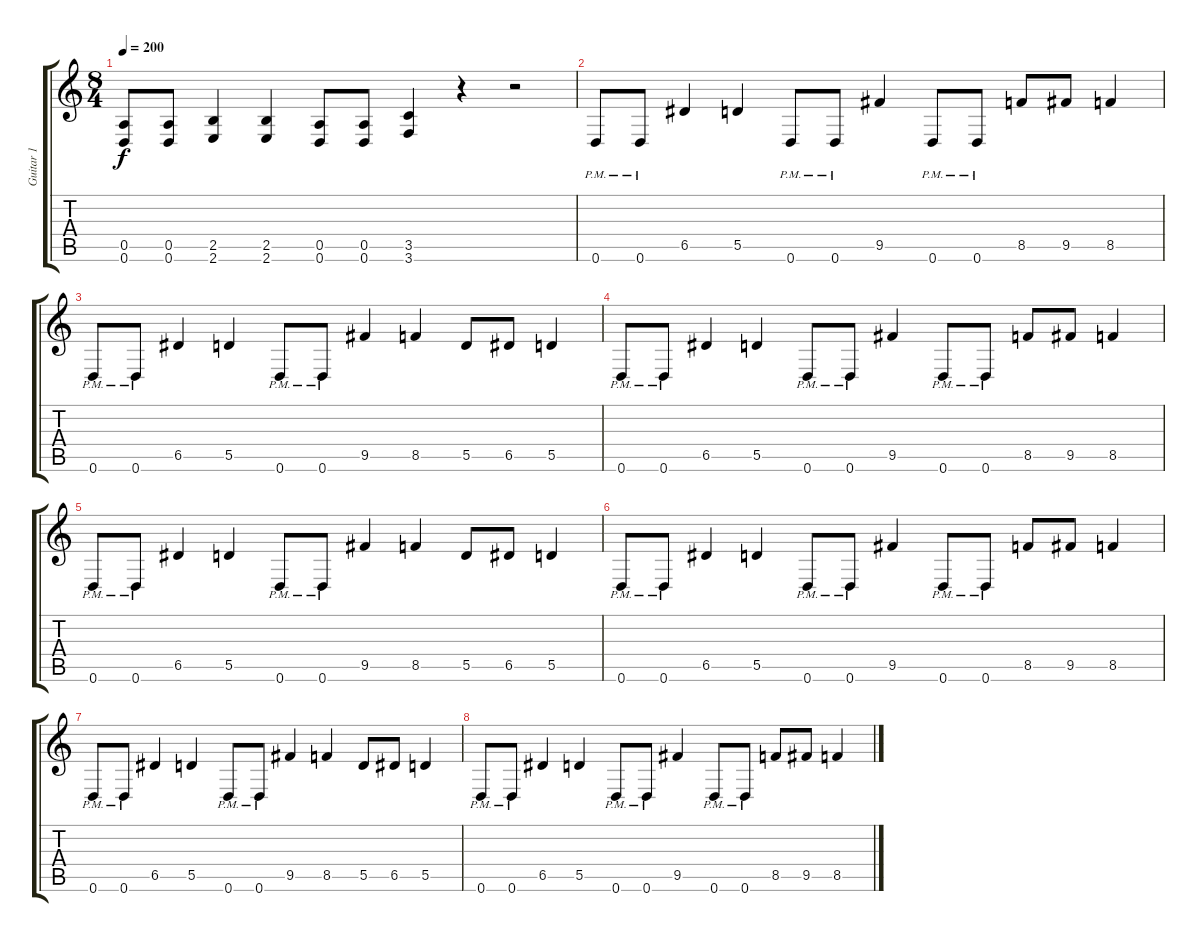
\track ("Guitar 1" "Guitar 1") {instrument distortionguitar}
\staff {score tabs}
\tuning (E4 B3 G3 D3 A2 D2) {hide}
\ts (8 4)
\tempo 200
\clef g2
\ks c
(0.5 0.6).8{dy f} (0.5 0.6).8 (2.5 2.6).4 (2.5 2.6).4 (0.5 0.6).8 (0.5 0.6).8 (3.5 3.6).4 r.4 r.2 |
0.6{pm}.8 0.6{pm}.8 6.5.4 5.5.4 0.6{pm}.8 0.6{pm}.8 9.5.4 0.6{pm}.8 0.6{pm}.8 8.5.8 9.5.8 8.5.4 |
0.6{pm}.8 0.6{pm}.8 6.5.4 5.5.4 0.6{pm}.8 0.6{pm}.8 9.5.4 8.5.4 5.5.8 6.5.8 5.5.4 |
0.6{pm}.8 0.6{pm}.8 6.5.4 5.5.4 0.6{pm}.8 0.6{pm}.8 9.5.4 0.6{pm}.8 0.6{pm}.8 8.5.8 9.5.8 8.5.4 |
0.6{pm}.8 0.6{pm}.8 6.5.4 5.5.4 0.6{pm}.8 0.6{pm}.8 9.5.4 8.5.4 5.5.8 6.5.8 5.5.4 |
0.6{pm}.8 0.6{pm}.8 6.5.4 5.5.4 0.6{pm}.8 0.6{pm}.8 9.5.4 0.6{pm}.8 0.6{pm}.8 8.5.8 9.5.8 8.5.4 |
0.6{pm}.8 0.6{pm}.8 6.5.4 5.5.4 0.6{pm}.8 0.6{pm}.8 9.5.4 8.5.4 5.5.8 6.5.8 5.5.4 |
0.6{pm}.8 0.6{pm}.8 6.5.4 5.5.4 0.6{pm}.8 0.6{pm}.8 9.5.4 0.6{pm}.8 0.6{pm}.8 8.5.8 9.5.8 8.5.4
